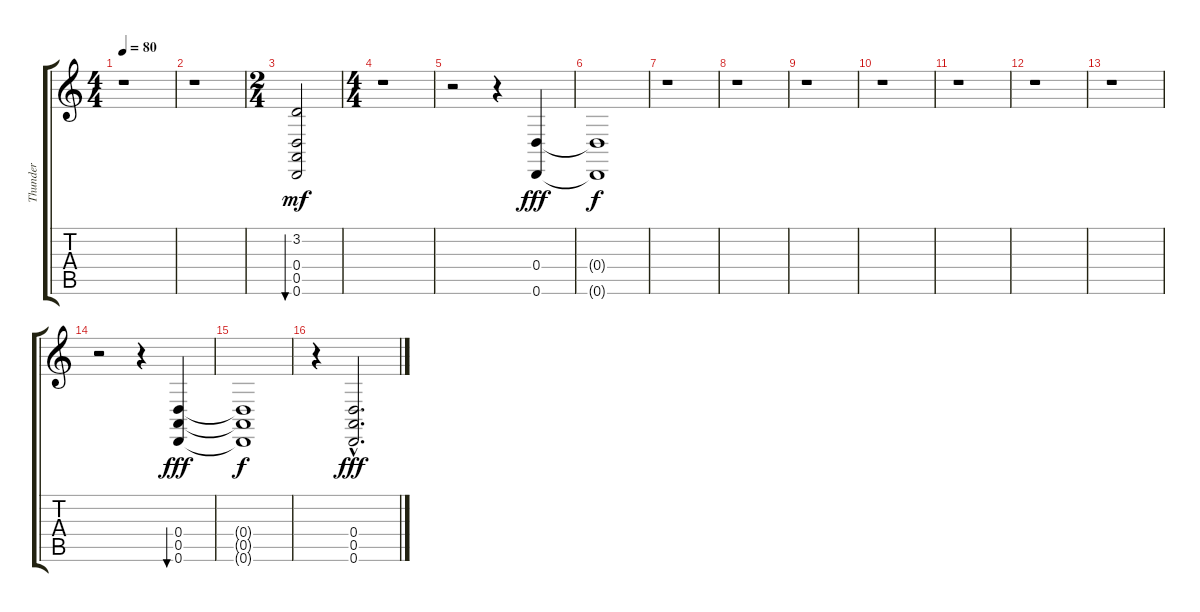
\track ("Thunder" "Thunder") {instrument gunshot}
\staff {score tabs}
\tuning (E4 B3 G3 D3 A2 D2) {hide}
\ts (4 4)
\tempo 80
\clef g2
\ks c
r.1{dy f} |
r.1 |
\ts (2 4)
(3.2 0.4 0.5 0.6).2{bu 480 dy mf} |
\ts (4 4)
r.1 |
r.2 r.4 (0.4 0.6).4{dy fff} |
(0.4{t} 0.6{t}).1{dy f} |
r.1 |
r.1 |
r.1 |
r.1 |
r.1 |
r.1 |
r.1 |
r.2 r.4 (0.4 0.5 0.6).4{bu 480 dy fff} |
(0.4{t} 0.5{t} 0.6{t}).1{dy f} |
r.4 (0.4{hac} 0.5{hac} 0.6{hac}).2{d dy fff}
